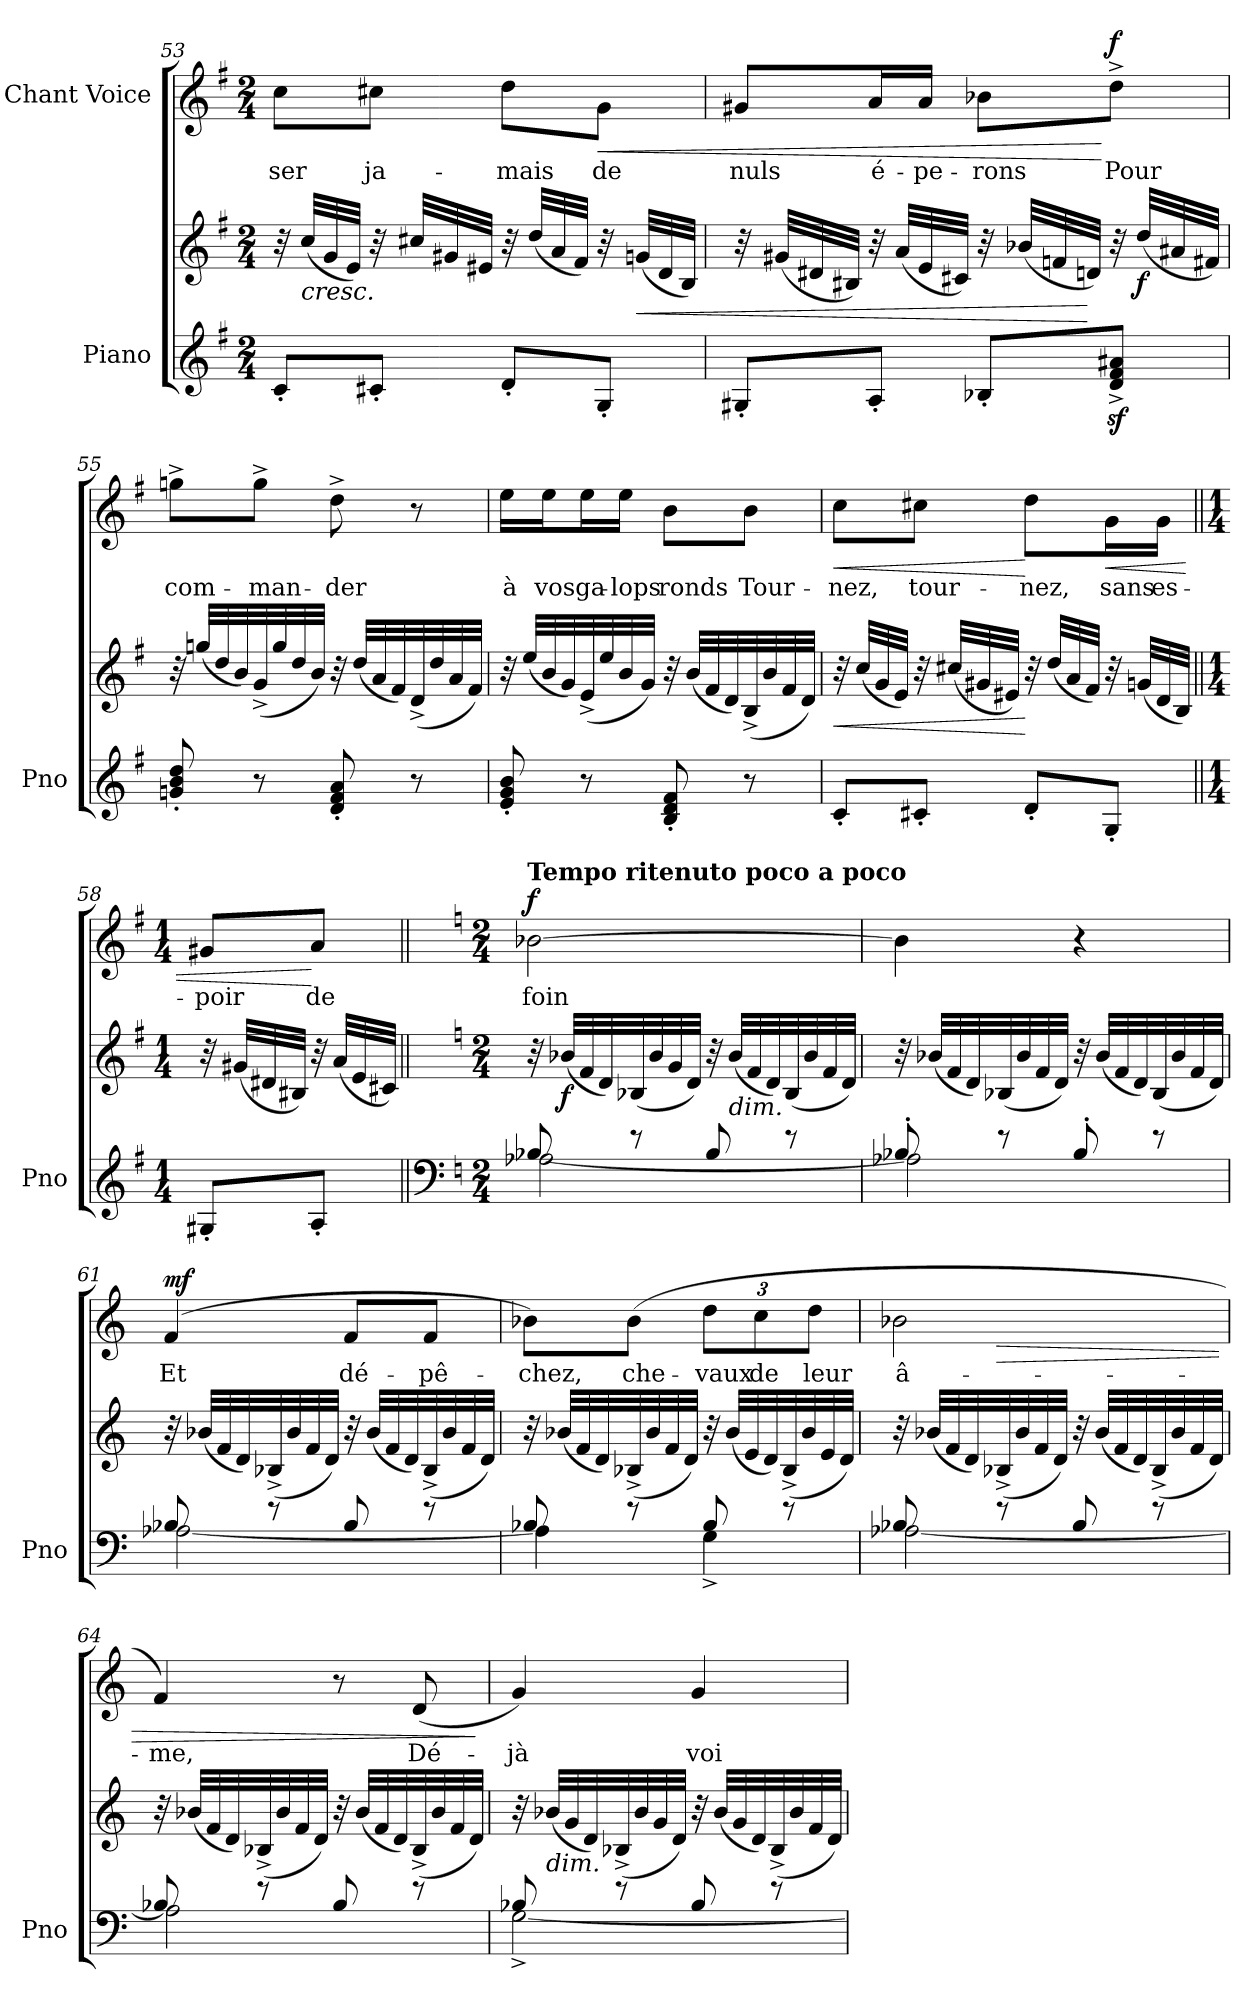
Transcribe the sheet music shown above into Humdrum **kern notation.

**kern	**kern	**dynam	**kern	**text	**dynam
*part2	*part2	*part2	*part1	*part1	*part1
*staff3	*staff2	*staff2/3	*staff1	*staff1	*staff1
*I"Piano	*	*	*I"Chant Voice	*	*
*I'Pno	*	*	*	*	*
!!LO:LB:g=z
*clefG2	*clefG2	*	*clefG2	*	*
*k[f#]	*k[f#]	*	*k[f#]	*	*
*M2/4	*M2/4	*	*M2/4	*	*
=53	=53	=53	=53	=53	=53
!	!	!	!	!LO:LY:b	!
8c'/L	32r	.	8cc\L	-ser	.
!	!	!LO:HP:b	!	!	!
.	(32cc/LLL	<	.	.	.
.	32g/	.	.	.	.
.	32e/JJJ)	.	.	.	.
!	!	!	!	!LO:LY:b	!
8c#X'/J	32r	.	8cc#X\J	ja-	.
.	32cc#X/LLL	.	.	.	.
.	32g#X/	.	.	.	.
.	32e#X/JJJ	.	.	.	.
!	!	!	!	!LO:LY:b	!
8d'/L	32r	.	8dd\L	-mais	.
.	(32dd/LLL	.	.	.	.
.	32a/	.	.	.	.
.	32f#/JJJ)	.	.	.	.
!	!	!	!	!LO:LY:b	!LO:HP:b
8G'/J	32r	.	8g\J	de	<
!	!	!LO:HP:b	!	!	!
.	(32gn/LLL	<	.	.	.
.	32d/	.	.	.	.
.	32B/JJJ)	.	.	.	.
!!LO:PB:g=z
=54	=54	=54	=54	=54	=54
!	!	!	!	!LO:LY:b	!
8G#X'/L	32r	.	8g#X/L	nuls	.
.	(32g#X/LLL	.	.	.	.
.	32d#X/	.	.	.	.
.	32B#X/JJJ)	.	.	.	.
!	!	!	!	!LO:LY:b	!
8A'/J	32r	.	16a/L	é-	.
.	(32a/LLL	.	.	.	.
!	!	!	!	!LO:LY:b	!
.	32e/	.	16a/JJ	-pe-	.
.	32c#X/JJJ)	.	.	.	.
!	!	!	!	!LO:LY:b	!
8B-X'/L	32r	.	8b-X\L	-rons	.
.	(32b-X/LLL	.	.	.	.
.	32fn/	.	.	.	.
.	32dn/JJJ)	[	.	.	.
!	!	!	!	!LO:LY:b	!LO:DY:n=1:a
8dz>^/ 8f#z>^/ 8a#Xz>^/J	32r	.	8dd^\J	Pour	[ f
!	!	!LO:DY:b	!	!	!
.	(32dd/LLL	f	.	.	.
.	32a#X/	.	.	.	.
.	32f#X/JJJ)	.	.	.	.
=55	=55	=55	=55	=55	=55
!	!	!	!	!LO:LY:b	!
8gn/' 8b/' 8dd/'	32r	.	8ggn^\L	com-	.
.	(32ggn/LLL	.	.	.	.
.	32dd/	.	.	.	.
.	32b/)	.	.	.	.
!	!	!	!	!LO:LY:b	!
8r	(32g^/	.	8gg^\J	-man-	.
.	32gg/	.	.	.	.
.	32dd/	.	.	.	.
.	32b/JJJ)	.	.	.	.
!	!	!	!	!LO:LY:b	!
8d/' 8f#/' 8a/'	32r	.	8dd^\	-der	.
.	(32dd/LLL	.	.	.	.
.	32a/	.	.	.	.
.	32f#/)	.	.	.	.
8r	(32d^/	.	8r	.	.
.	32dd/	.	.	.	.
.	32a/	.	.	.	.
.	32f#/JJJ)	.	.	.	.
!!LO:LB:g=z
=56	=56	=56	=56	=56	=56
!	!	!	!	!LO:LY:b	!
8e/' 8g/' 8b/'	32r	.	16ee\LL	à	.
.	(32ee/LLL	.	.	.	.
!	!	!	!	!LO:LY:b	!
.	32b/	.	16ee\J	vos	.
.	32g/)	.	.	.	.
!	!	!	!	!LO:LY:b	!
8r	(32e^/	.	16ee\L	ga-	.
.	32ee/	.	.	.	.
!	!	!	!	!LO:LY:b	!
.	32b/	.	16ee\JJ	-lops	.
.	32g/JJJ)	.	.	.	.
!	!	!	!	!LO:LY:b	!
8B/' 8d/' 8f#/'	32r	.	8b\L	ronds	.
.	(32b/LLL	.	.	.	.
.	32f#/	.	.	.	.
.	32d/)	.	.	.	.
!	!	!	!	!LO:LY:b	!
8r	(32B^/	.	8b\J	Tour-	.
.	32b/	.	.	.	.
.	32f#/	.	.	.	.
.	32d/JJJ)	.	.	.	.
!!LO:PB:g=z
=57	=57	=57	=57	=57	=57
!	!	!LO:HP:b	!	!LO:LY:b	!LO:HP:b
8c'/L	32r	<	8cc\L	- nez,	<
.	(32cc/LLL	.	.	.	.
.	32g/	.	.	.	.
.	32e/JJJ)	.	.	.	.
!	!	!	!	!LO:LY:b	!
8c#X'/J	32r	.	8cc#X\J	tour-	.
.	(32cc#X/LLL	.	.	.	.
.	32g#X/	.	.	.	.
.	32e#X/JJJ)	.	.	.	.
!	!	!	!	!LO:LY:b	!
8d'/L	32r	[	8dd\L	-nez,	[
.	(32dd/LLL	.	.	.	.
.	32a/	.	.	.	.
.	32f#/JJJ)	.	.	.	.
!	!	!	!	!LO:LY:b	!LO:HP:b
8G'/J	32r	.	16g\L	sans	<
.	(32gn/LLL	.	.	.	.
!	!	!	!	!LO:LY:b	!
.	32d/	.	16g\JJ	es-	.
.	32B/JJJ)	.	.	.	.
=58||	=58||	=58||	=58||	=58||	=58||
*M1/4	*M1/4	*	*M1/4	*	*
!	!	!	!	!LO:LY:b	!
8G#X'/L	32r	.	8g#X/L	-poir	.
.	(32g#X/LLL	.	.	.	.
.	32d#X/	.	.	.	.
.	32B#X/JJJ)	.	.	.	.
!	!	!	!	!LO:LY:b	!
8A'/J	32r	.	8a/J	de	[
.	(32a/LLL	[	.	.	.
.	32e/	.	.	.	.
.	32c#X/JJJ)	.	.	.	.
!!LO:LB:g=z
=59||	=59||	=59||	=59||	=59||	=59||
*clefF4	*	*	*	*	*
*k[]	*k[]	*	*k[]	*	*
*M2/4	*M2/4	*	*M2/4	*	*
*^	*	*	*	*	*
!	!	!	!	!LO:TX:a:B:t=Tempo ritenuto poco a poco	!	!
!	!	!	!	!	!LO:LY:b	!LO:DY:a
8B-X/	[2A-X\	32r	.	[2b-X\	foin	f
!	!	!	!LO:DY:b	!	!	!
.	.	(32b-X/LLL	f	.	.	.
.	.	32f/	.	.	.	.
.	.	32d/)	.	.	.	.
8r	.	(32B-X/	.	.	.	.
.	.	32b-/	.	.	.	.
.	.	32g/	.	.	.	.
.	.	32d/JJJ)	.	.	.	.
8B-/	.	32r	.	.	.	.
!	!	!LO:TX:b:i:t=dim.	!	!	!	!
.	.	(32b-/LLL	.	.	.	.
.	.	32f/	.	.	.	.
.	.	32d/)	.	.	.	.
8r	.	(32B-/	.	.	.	.
.	.	32b-/	.	.	.	.
.	.	32f/	.	.	.	.
.	.	32d/JJJ)	.	.	.	.
!!LO:LB:g=z
=60	=60	=60	=60	=60	=60	=60
8B-X'/	2A-X\]	32r	.	4b-\]	.	.
.	.	(32b-X/LLL	.	.	.	.
.	.	32f/	.	.	.	.
.	.	32d/)	.	.	.	.
8r	.	(32B-X/	.	.	.	.
.	.	32b-/	.	.	.	.
.	.	32f/	.	.	.	.
.	.	32d/JJJ)	.	.	.	.
8B-'/	.	32r	.	4r	.	.
.	.	(32b-/LLL	.	.	.	.
.	.	32f/	.	.	.	.
.	.	32d/)	.	.	.	.
8r	.	(32B-/	.	.	.	.
.	.	32b-/	.	.	.	.
.	.	32f/	.	.	.	.
.	.	32d/JJJ)	.	.	.	.
=61	=61	=61	=61	=61	=61	=61
!	!	!	!	!	!LO:LY:b	!LO:DY:a
8B-X/	[2A-X\	32r	.	(>4f/	Et	mf
.	.	(32b-X/LLL	.	.	.	.
.	.	32f/	.	.	.	.
.	.	32d/)	.	.	.	.
8r	.	(32B-X^/	.	.	.	.
.	.	32b-/	.	.	.	.
.	.	32f/	.	.	.	.
.	.	32d/JJJ)	.	.	.	.
!	!	!	!	!	!LO:LY:b	!
8B-/	.	32r	.	8f/L	dé-	.
.	.	(32b-/LLL	.	.	.	.
.	.	32f/	.	.	.	.
.	.	32d/)	.	.	.	.
!	!	!	!	!	!LO:LY:b	!
8r	.	(32B-^/	.	8f/J	-pê-	.
.	.	32b-/	.	.	.	.
.	.	32f/	.	.	.	.
.	.	32d/JJJ)	.	.	.	.
!!LO:LB:g=z
=62	=62	=62	=62	=62	=62	=62
!	!	!	!	!	!LO:LY:b	!
8B-X/	4A-\]	32r	.	8b-X\L)	-chez,	.
.	.	(32b-X/LLL	.	.	.	.
.	.	32f/	.	.	.	.
.	.	32d/)	.	.	.	.
!	!	!	!	!	!LO:LY:b	!
8r	.	(32B-X^/	.	(8b-\J	che-	.
.	.	32b-/	.	.	.	.
.	.	32f/	.	.	.	.
.	.	32d/JJJ)	.	.	.	.
!	!	!	!	!	!LO:LY:b	!
8B-/	4G^\	32r	.	12dd\L	-vaux	.
.	.	(32b-/LLL	.	.	.	.
.	.	32e/	.	.	.	.
!	!	!	!	!	!LO:LY:b	!
.	.	.	.	12cc\	de	.
.	.	32d/)	.	.	.	.
8r	.	(32B-^/	.	.	.	.
.	.	32b-/	.	.	.	.
!	!	!	!	!	!LO:LY:b	!
.	.	.	.	12dd\J	leur	.
.	.	32e/	.	.	.	.
.	.	32d/JJJ)	.	.	.	.
!!LO:PB:g=z
=63	=63	=63	=63	=63	=63	=63
!	!	!	!	!	!LO:LY:b	!
*	*	*	*	*^	*	*
8B-X/	[2A-X\	32r	.	2b-X\	8ryy	â-	.
.	.	(32b-X/LLL	.	.	.	.	.
.	.	32f/	.	.	.	.	.
.	.	32d/)	.	.	.	.	.
!	!	!	!	!	!	!	!LO:HP:b
8r	.	(32B-X^/	.	.	8ryy	.	>
.	.	32b-/	.	.	.	.	.
.	.	32f/	.	.	.	.	.
.	.	32d/JJJ)	.	.	.	.	.
8B-/	.	32r	.	.	4ryy	.	.
.	.	(32b-/LLL	.	.	.	.	.
.	.	32f/	.	.	.	.	.
.	.	32d/)	.	.	.	.	.
8r	.	(32B-^/	.	.	.	.	.
.	.	32b-/	.	.	.	.	.
.	.	32f/	.	.	.	.	.
.	.	32d/JJJ)	.	.	.	.	.
*	*	*	*	*v	*v	*	*
=64	=64	=64	=64	=64	=64	=64
!	!	!	!	!	!LO:LY:b	!
8B-X/	2A-\]	32r	.	4f/)	-me,	.
.	.	(32b-X/LLL	.	.	.	.
.	.	32f/	.	.	.	.
.	.	32d/)	.	.	.	.
8r	.	(32B-X^/	.	.	.	.
.	.	32b-/	.	.	.	.
.	.	32f/	.	.	.	.
.	.	32d/JJJ)	.	.	.	.
8B-/	.	32r	.	8r	.	.
.	.	(32b-/LLL	.	.	.	.
.	.	32f/	.	.	.	.
.	.	32d/)	.	.	.	.
!	!	!	!	!	!LO:LY:b	!
8r	.	(32B-^/	.	(8d/	Dé-	.
.	.	32b-/	.	.	.	.
.	.	32f/	.	.	.	.
.	.	32d/JJJ)	.	.	.	.
*v	*v	*	*	*	*	*
.	.	.	.	.	]
!!LO:LB:g=z
=65	=65	=65	=65	=65	=65
*^	*	*	*	*	*
!	!	!	!	!	!LO:LY:b	!
8B-X/	[2G^\	32r	.	4g/)	-jà	.
!	!	!LO:TX:b:i:t=dim.	!	!	!	!
.	.	(32b-X/LLL	.	.	.	.
.	.	32g/	.	.	.	.
.	.	32d/)	.	.	.	.
8r	.	(32B-X^/	.	.	.	.
.	.	32b-/	.	.	.	.
.	.	32g/	.	.	.	.
.	.	32d/JJJ)	.	.	.	.
!	!	!	!	!	!LO:LY:b	!
8B-/	.	32r	.	4g/	voi-	.
.	.	(32b-/LLL	.	.	.	.
.	.	32g/	.	.	.	.
.	.	32d/)	.	.	.	.
8r	.	(32B-^/	.	.	.	.
.	.	32b-/	.	.	.	.
.	.	32f/	.	.	.	.
.	.	32d/JJJ)	.	.	.	.
*v	*v	*	*	*	*	*
=	=	=	=	=	=
*-	*-	*-	*-	*-	*-
